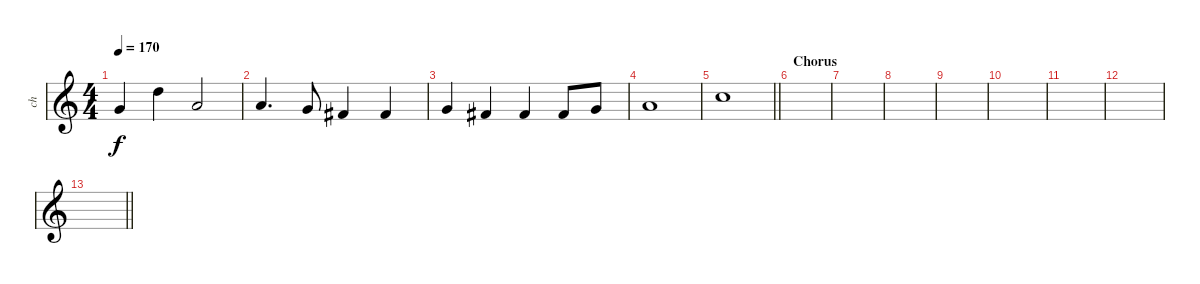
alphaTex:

\track ("ch" "ch") {instrument lead1square}
\staff {score}
\tuning (E4 B3 G3 D3 A2 E2) {hide}
\ts (4 4)
\tempo 170
\clef g2
\ks c
8.2.4{dy f} 15.2.4 10.2.2 |
10.2.4{d} 8.2.8 7.2.4 7.2.4 |
8.2.4 7.2.4 7.2.4 7.2.8 8.2.8 |
10.2.1 |
\barLineRight lightlight
13.2.1 |
\section ("" "Chorus")
|
|
|
|
|
|
|
\barLineRight lightlight
